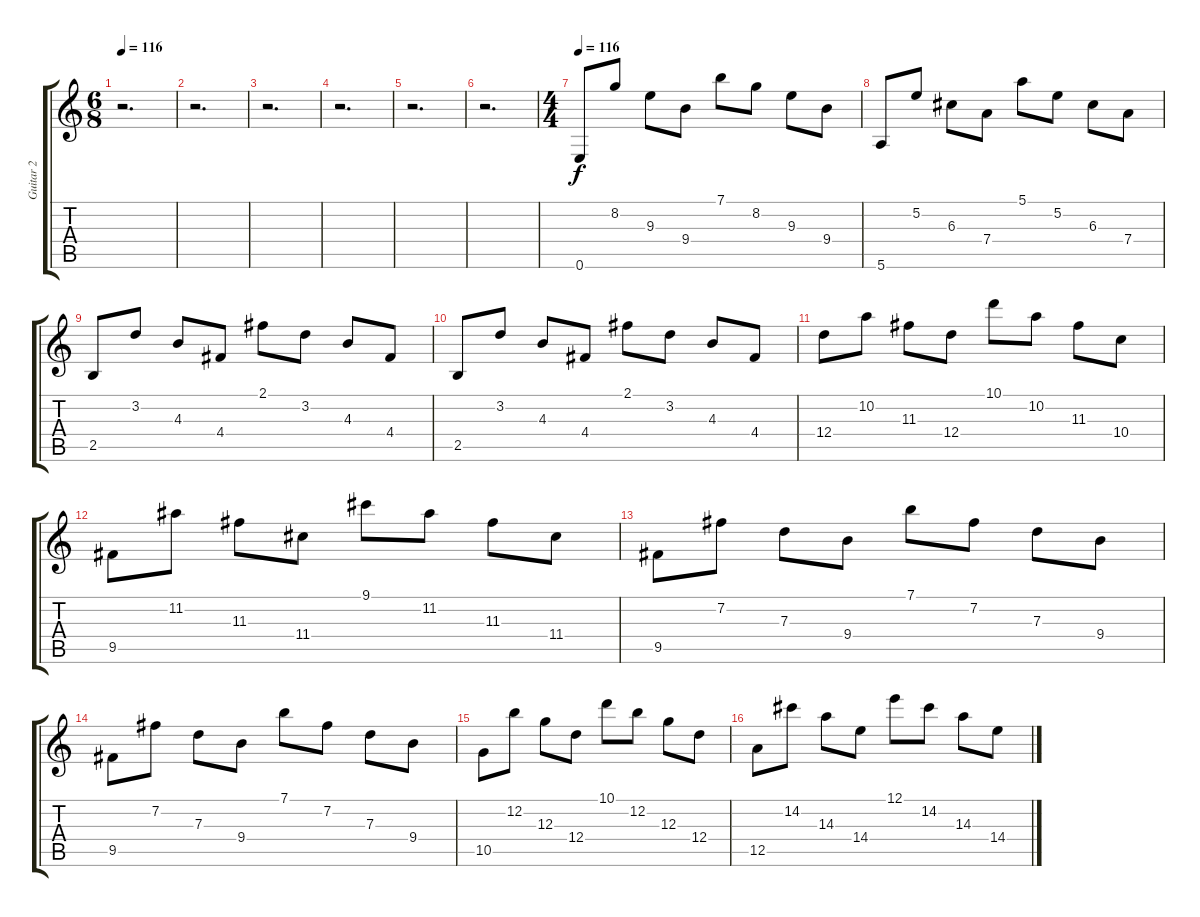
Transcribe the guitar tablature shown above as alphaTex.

\track ("Guitar 2" "Guitar 2") {instrument acousticguitarsteel}
\staff {score tabs}
\tuning (E4 B3 G3 D3 A2 E2) {hide}
\ts (6 8)
\tempo 116
\clef g2
\ks c
r.2{d dy f} |
r.2{d} |
r.2{d} |
r.2{d} |
r.2{d} |
r.2{d} |
\ts (4 4)
\tempo 116
0.6.8 8.2.8 9.3.8 9.4.8 7.1.8 8.2.8 9.3.8 9.4.8 |
5.6.8 5.2.8 6.3.8 7.4.8 5.1.8 5.2.8 6.3.8 7.4.8 |
2.5.8 3.2.8 4.3.8 4.4.8 2.1.8 3.2.8 4.3.8 4.4.8 |
2.5.8 3.2.8 4.3.8 4.4.8 2.1.8 3.2.8 4.3.8 4.4.8 |
12.4.8 10.2.8 11.3.8 12.4.8 10.1.8 10.2.8 11.3.8 10.4.8 |
9.5.8 11.2.8 11.3.8 11.4.8 9.1.8 11.2.8 11.3.8 11.4.8 |
9.5.8 7.2.8 7.3.8 9.4.8 7.1.8 7.2.8 7.3.8 9.4.8 |
9.5.8 7.2.8 7.3.8 9.4.8 7.1.8 7.2.8 7.3.8 9.4.8 |
10.5.8 12.2.8 12.3.8 12.4.8 10.1.8 12.2.8 12.3.8 12.4.8 |
12.5.8 14.2.8 14.3.8 14.4.8 12.1.8 14.2.8 14.3.8 14.4.8
